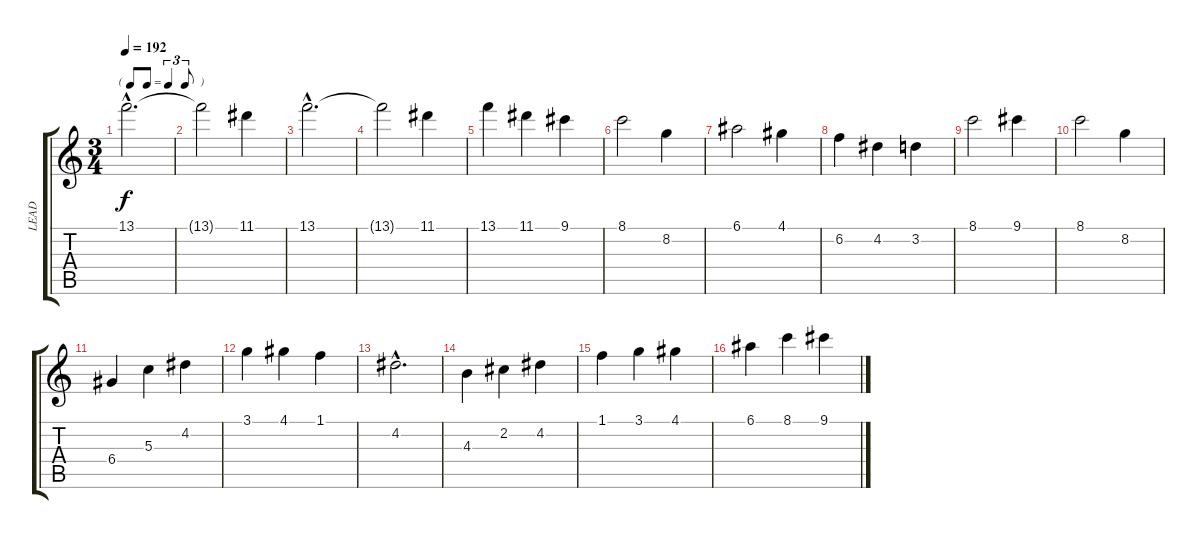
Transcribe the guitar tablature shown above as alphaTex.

\track ("LEAD" "LEAD") {instrument electricguitarjazz}
\staff {score tabs}
\tuning (E4 B3 G3 D3 A2 E2) {hide}
\ts (3 4)
\tf triplet8th
\tempo 192
\clef g2
\ks c
13.1{hac}.2{d dy f} |
13.1{t}.2 11.1.4 |
13.1{hac}.2{d} |
13.1{t}.2 11.1.4 |
13.1.4 11.1.4 9.1.4 |
8.1.2 8.2.4 |
6.1.2 4.1.4 |
6.2.4 4.2.4 3.2.4 |
8.1.2 9.1.4 |
8.1.2 8.2.4 |
6.4.4 5.3.4 4.2.4 |
3.1.4 4.1.4 1.1.4 |
4.2{hac}.2{d} |
4.3.4 2.2.4 4.2.4 |
1.1.4 3.1.4 4.1.4 |
6.1.4 8.1.4 9.1.4
